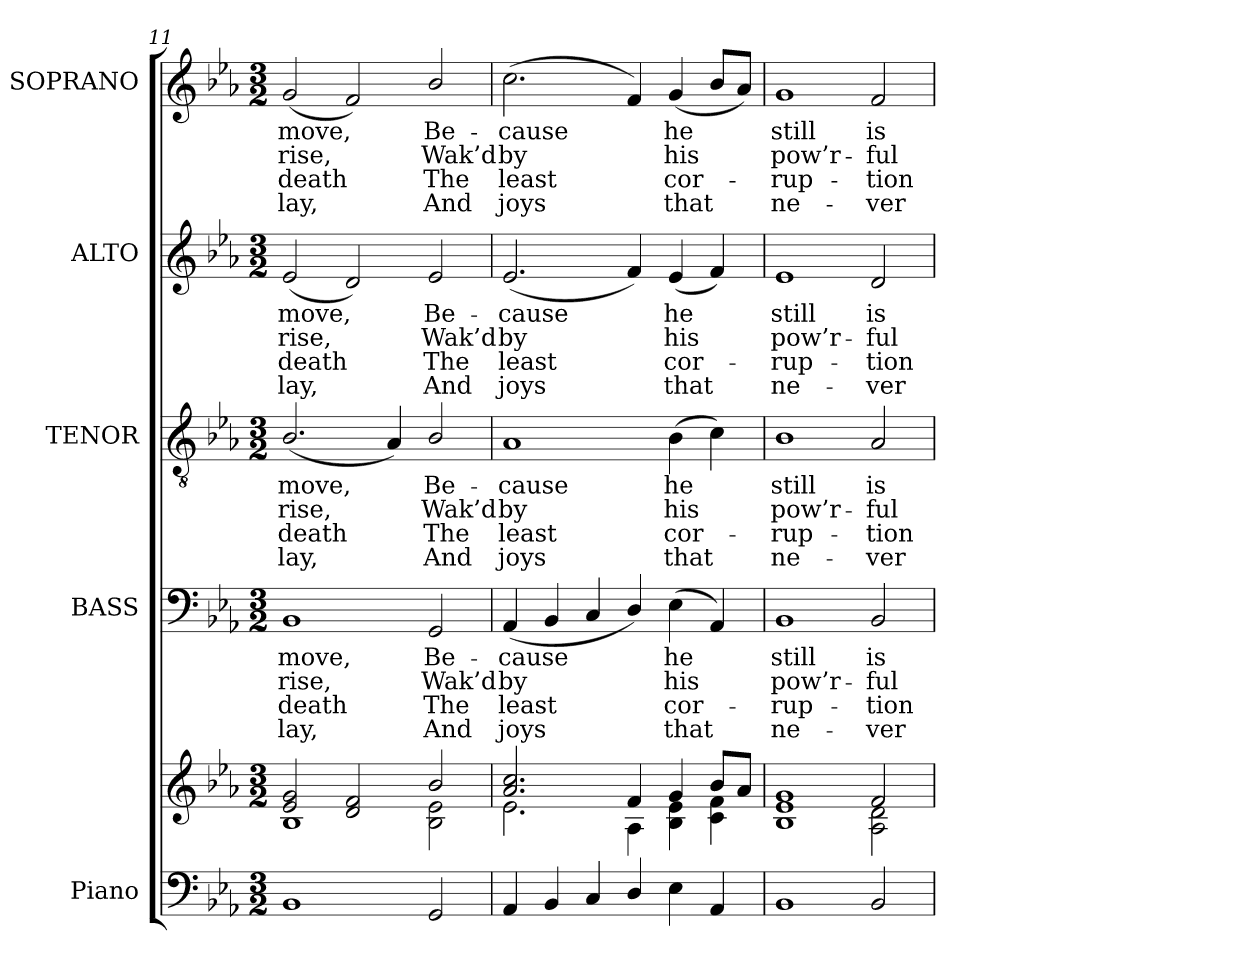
**kern	**kern	**kern	**text	**text	**text	**text	**kern	**text	**text	**text	**text	**kern	**text	**text	**text	**text	**kern	**text	**text	**text	**text
*part5	*part5	*part4	*part4	*part4	*part4	*part4	*part3	*part3	*part3	*part3	*part3	*part2	*part2	*part2	*part2	*part2	*part1	*part1	*part1	*part1	*part1
*staff6	*staff5	*staff4	*staff4	*staff4	*staff4	*staff4	*staff3	*staff3	*staff3	*staff3	*staff3	*staff2	*staff2	*staff2	*staff2	*staff2	*staff1	*staff1	*staff1	*staff1	*staff1
*I"Piano	*	*I"BASS	*	*	*	*	*I"TENOR	*	*	*	*	*I"ALTO	*	*	*	*	*I"SOPRANO	*	*	*	*
*I'Pno.	*	*I'B.	*	*	*	*	*I'T.	*	*	*	*	*I'A.	*	*	*	*	*I'S.	*	*	*	*
*clefF4	*clefG2	*clefF4	*	*	*	*	*clefGv2	*	*	*	*	*clefG2	*	*	*	*	*clefG2	*	*	*	*
*	*	*	*	*	*	*	*ITrd7c12	*	*	*	*	*	*	*	*	*	*	*	*	*	*
*k[b-e-a-]	*k[b-e-a-]	*k[b-e-a-]	*	*	*	*	*k[b-e-a-]	*	*	*	*	*k[b-e-a-]	*	*	*	*	*k[b-e-a-]	*	*	*	*
*E-:	*E-:	*E-:	*	*	*	*	*E-:	*	*	*	*	*E-:	*	*	*	*	*E-:	*	*	*	*
*M3/2	*M3/2	*M3/2	*	*	*	*	*M3/2	*	*	*	*	*M3/2	*	*	*	*	*M3/2	*	*	*	*
=11	=11	=11	=11	=11	=11	=11	=11	=11	=11	=11	=11	=11	=11	=11	=11	=11	=11	=11	=11	=11	=11
*	*^	*	*	*	*	*	*	*	*	*	*	*	*	*	*	*	*	*	*	*	*
!	!	!	!	!LO:LY:b:color=#000000	!LO:LY:b:color=#000000	!LO:LY:b:color=#000000	!LO:LY:b:color=#000000	!	!	!	!	!	!	!	!	!	!	!	!	!	!	!
!	!	!	!	!	!	!	!	!	!LO:LY:b:color=#000000	!LO:LY:b:color=#000000	!LO:LY:b:color=#000000	!LO:LY:b:color=#000000	!	!	!	!	!	!	!	!	!	!
!	!	!	!	!	!	!	!	!	!	!	!	!	!	!LO:LY:b:color=#000000	!LO:LY:b:color=#000000	!LO:LY:b:color=#000000	!LO:LY:b:color=#000000	!	!	!	!	!
!	!	!	!	!	!	!	!	!	!	!	!	!	!	!	!	!	!	!	!LO:LY:b:color=#000000	!LO:LY:b:color=#000000	!LO:LY:b:color=#000000	!LO:LY:b:color=#000000
1BB-i	2e-i/ 2gi	1B-i	1BB-i	-move,	rise,	-death	lay,	(2.BB-i/	-move,	rise,	-death	lay,	(2e-i/	-move,	rise,	-death	lay,	(2gi/	-move,	rise,	-death	lay,
.	2di/ 2fi	.	.	.	.	.	.	.	.	.	.	.	2di/)	.	.	.	.	2fi/)	.	.	.	.
.	.	.	.	.	.	.	.	4AA-i/)	.	.	.	.	.	.	.	.	.	.	.	.	.	.
!	!	!	!	!LO:LY:b:color=#000000	!LO:LY:b:color=#000000	!LO:LY:b:color=#000000	!LO:LY:b:color=#000000	!	!	!	!	!	!	!	!	!	!	!	!	!	!	!
!	!	!	!	!	!	!	!	!	!LO:LY:b:color=#000000	!LO:LY:b:color=#000000	!LO:LY:b:color=#000000	!LO:LY:b:color=#000000	!	!	!	!	!	!	!	!	!	!
!	!	!	!	!	!	!	!	!	!	!	!	!	!	!LO:LY:b:color=#000000	!LO:LY:b:color=#000000	!LO:LY:b:color=#000000	!LO:LY:b:color=#000000	!	!	!	!	!
!	!	!	!	!	!	!	!	!	!	!	!	!	!	!	!	!	!	!	!LO:LY:b:color=#000000	!LO:LY:b:color=#000000	!LO:LY:b:color=#000000	!LO:LY:b:color=#000000
2GGi/	2b-i/	2B-i\ 2e-i	2GGi/	Be-	Wak’d	The	And	2BB-i/	Be-	Wak’d	The	And	2e-i/	Be-	Wak’d	The	And	2b-i/	Be-	Wak’d	The	And
=12	=12	=12	=12	=12	=12	=12	=12	=12	=12	=12	=12	=12	=12	=12	=12	=12	=12	=12	=12	=12	=12	=12
!	!	!	!	!LO:LY:b:color=#000000	!LO:LY:b:color=#000000	!LO:LY:b:color=#000000	!LO:LY:b:color=#000000	!	!	!	!	!	!	!	!	!	!	!	!	!	!	!
!	!	!	!	!	!	!	!	!	!LO:LY:b:color=#000000	!LO:LY:b:color=#000000	!LO:LY:b:color=#000000	!LO:LY:b:color=#000000	!	!	!	!	!	!	!	!	!	!
!	!	!	!	!	!	!	!	!	!	!	!	!	!	!LO:LY:b:color=#000000	!LO:LY:b:color=#000000	!LO:LY:b:color=#000000	!LO:LY:b:color=#000000	!	!	!	!	!
!	!	!	!	!	!	!	!	!	!	!	!	!	!	!	!	!	!	!	!LO:LY:b:color=#000000	!LO:LY:b:color=#000000	!LO:LY:b:color=#000000	!LO:LY:b:color=#000000
4AA-i/	2.a-i/ 2.cci	2.e-i\	(4AA-i/	-cause	by	least	joys	1AA-i	-cause	by	least	joys	(2.e-i/	-cause	by	least	joys	(2.cci\	-cause	by	least	joys
4BB-i/	.	.	4BB-i/	.	.	.	.	.	.	.	.	.	.	.	.	.	.	.	.	.	.	.
4Ci/	.	.	4Ci/	.	.	.	.	.	.	.	.	.	.	.	.	.	.	.	.	.	.	.
4Di/	4fi/	4A-i\	4Di/)	.	.	.	.	.	.	.	.	.	4fi/)	.	.	.	.	4fi/)	.	.	.	.
!	!	!	!	!LO:LY:b:color=#000000	!LO:LY:b:color=#000000	!LO:LY:b:color=#000000	!LO:LY:b:color=#000000	!	!	!	!	!	!	!	!	!	!	!	!	!	!	!
!	!	!	!	!	!	!	!	!	!LO:LY:b:color=#000000	!LO:LY:b:color=#000000	!LO:LY:b:color=#000000	!LO:LY:b:color=#000000	!	!	!	!	!	!	!	!	!	!
!	!	!	!	!	!	!	!	!	!	!	!	!	!	!LO:LY:b:color=#000000	!LO:LY:b:color=#000000	!LO:LY:b:color=#000000	!LO:LY:b:color=#000000	!	!	!	!	!
!	!	!	!	!	!	!	!	!	!	!	!	!	!	!	!	!	!	!	!LO:LY:b:color=#000000	!LO:LY:b:color=#000000	!LO:LY:b:color=#000000	!LO:LY:b:color=#000000
4E-i\	4gi/	4B-i\ 4e-i	(4E-i\	he	his	cor-	-that	(4BB-i\	he	his	cor-	-that	(4e-i/	he	his	cor-	-that	(4gi/	he	his	cor-	-that
4AA-i/	8b-i/L	4ci\ 4fi	4AA-i/)	.	.	.	.	4Ci\)	.	.	.	.	4fi/)	.	.	.	.	8b-i/L	.	.	.	.
.	8a-i/J	.	.	.	.	.	.	.	.	.	.	.	.	.	.	.	.	8a-i/J)	.	.	.	.
=13	=13	=13	=13	=13	=13	=13	=13	=13	=13	=13	=13	=13	=13	=13	=13	=13	=13	=13	=13	=13	=13	=13
!	!	!	!	!LO:LY:b:color=#000000	!LO:LY:b:color=#000000	!LO:LY:b:color=#000000	!LO:LY:b:color=#000000	!	!	!	!	!	!	!	!	!	!	!	!	!	!	!
!	!	!	!	!	!	!	!	!	!LO:LY:b:color=#000000	!LO:LY:b:color=#000000	!LO:LY:b:color=#000000	!LO:LY:b:color=#000000	!	!	!	!	!	!	!	!	!	!
!	!	!	!	!	!	!	!	!	!	!	!	!	!	!LO:LY:b:color=#000000	!LO:LY:b:color=#000000	!LO:LY:b:color=#000000	!LO:LY:b:color=#000000	!	!	!	!	!
!	!	!	!	!	!	!	!	!	!	!	!	!	!	!	!	!	!	!	!LO:LY:b:color=#000000	!LO:LY:b:color=#000000	!LO:LY:b:color=#000000	!LO:LY:b:color=#000000
1BB-i	1gi	1B-i 1e-i	1BB-i	still	pow’r-	rup-	-ne-	1BB-i	still	pow’r-	rup-	-ne-	1e-i	still	pow’r-	rup-	-ne-	1gi	still	pow’r-	rup-	-ne-
!	!	!	!	!LO:LY:b:color=#000000	!LO:LY:b:color=#000000	!LO:LY:b:color=#000000	!LO:LY:b:color=#000000	!	!	!	!	!	!	!	!	!	!	!	!	!	!	!
!	!	!	!	!	!	!	!	!	!LO:LY:b:color=#000000	!LO:LY:b:color=#000000	!LO:LY:b:color=#000000	!LO:LY:b:color=#000000	!	!	!	!	!	!	!	!	!	!
!	!	!	!	!	!	!	!	!	!	!	!	!	!	!LO:LY:b:color=#000000	!LO:LY:b:color=#000000	!LO:LY:b:color=#000000	!LO:LY:b:color=#000000	!	!	!	!	!
!	!	!	!	!	!	!	!	!	!	!	!	!	!	!	!	!	!	!	!LO:LY:b:color=#000000	!LO:LY:b:color=#000000	!LO:LY:b:color=#000000	!LO:LY:b:color=#000000
2BB-i/	2fi/	2A-i\ 2di	2BB-i/	is	-ful	-tion	ver	2AA-i/	is	-ful	-tion	ver	2di/	is	-ful	-tion	ver	2fi/	is	-ful	-tion	ver
*	*v	*v	*	*	*	*	*	*	*	*	*	*	*	*	*	*	*	*	*	*	*	*
=	=	=	=	=	=	=	=	=	=	=	=	=	=	=	=	=	=	=	=	=	=
*-	*-	*-	*-	*-	*-	*-	*-	*-	*-	*-	*-	*-	*-	*-	*-	*-	*-	*-	*-	*-	*-
